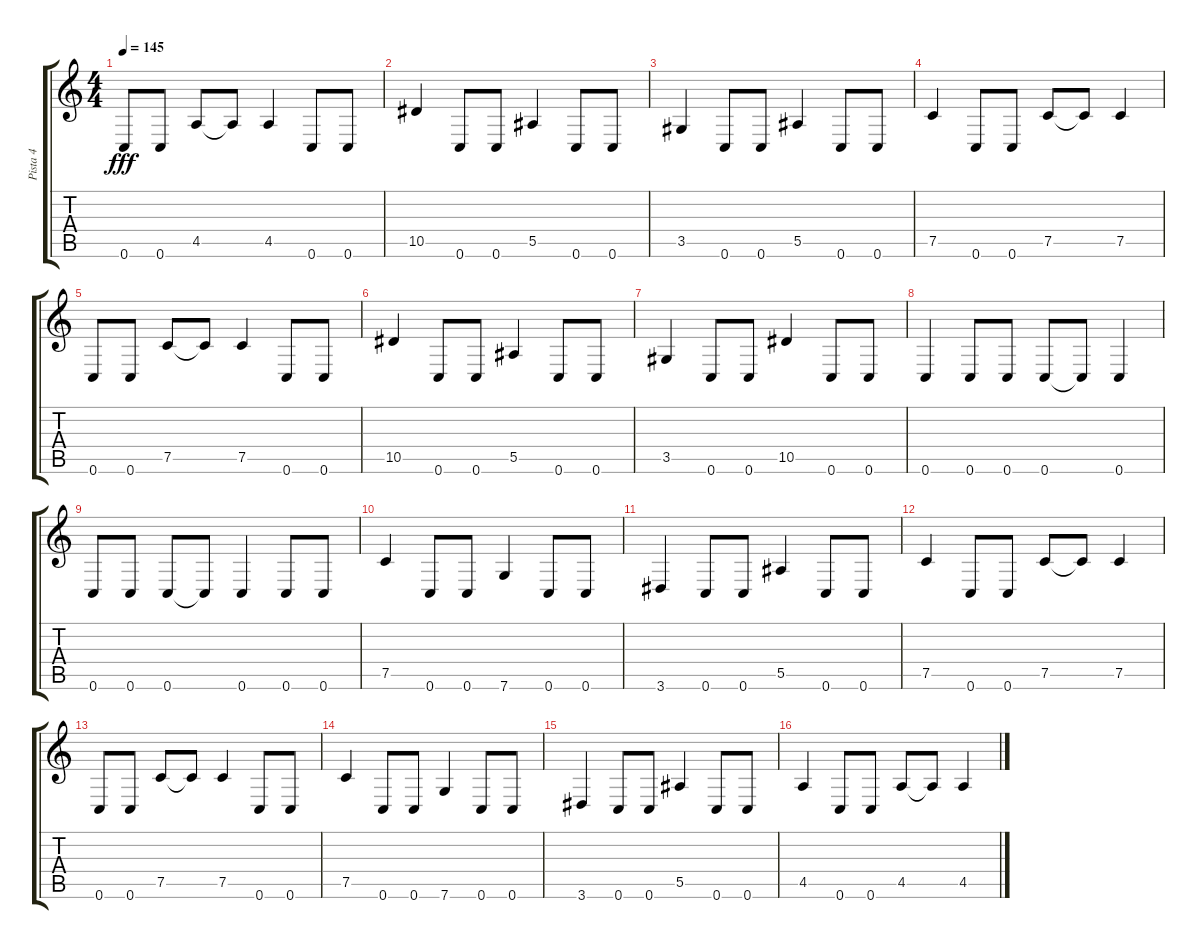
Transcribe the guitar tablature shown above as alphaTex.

\track ("Pista 4" "Pista 4") {instrument electricbassfinger}
\staff {score tabs}
\tuning (C4 G3 Eb3 Bb2 F2 C2) {hide}
\ts (4 4)
\tempo 145
\clef g2
\ks c
0.6.8{dy fff} 0.6.8 4.5.8 4.5{t}.8 4.5.4 0.6.8 0.6.8 |
10.5.4 0.6.8 0.6.8 5.5.4 0.6.8 0.6.8 |
3.5.4 0.6.8 0.6.8 5.5.4 0.6.8 0.6.8 |
7.5.4 0.6.8 0.6.8 7.5.8 7.5{t}.8 7.5.4 |
0.6.8 0.6.8 7.5.8 7.5{t}.8 7.5.4 0.6.8 0.6.8 |
10.5.4 0.6.8 0.6.8 5.5.4 0.6.8 0.6.8 |
3.5.4 0.6.8 0.6.8 10.5.4 0.6.8 0.6.8 |
0.6.4 0.6.8 0.6.8 0.6.8 0.6{t}.8 0.6.4 |
0.6.8 0.6.8 0.6.8 0.6{t}.8 0.6.4 0.6.8 0.6.8 |
7.5.4 0.6.8 0.6.8 7.6.4 0.6.8 0.6.8 |
3.6.4 0.6.8 0.6.8 5.5.4 0.6.8 0.6.8 |
7.5.4 0.6.8 0.6.8 7.5.8 7.5{t}.8 7.5.4 |
0.6.8 0.6.8 7.5.8 7.5{t}.8 7.5.4 0.6.8 0.6.8 |
7.5.4 0.6.8 0.6.8 7.6.4 0.6.8 0.6.8 |
3.6.4 0.6.8 0.6.8 5.5.4 0.6.8 0.6.8 |
4.5.4 0.6.8 0.6.8 4.5.8 4.5{t}.8 4.5.4
